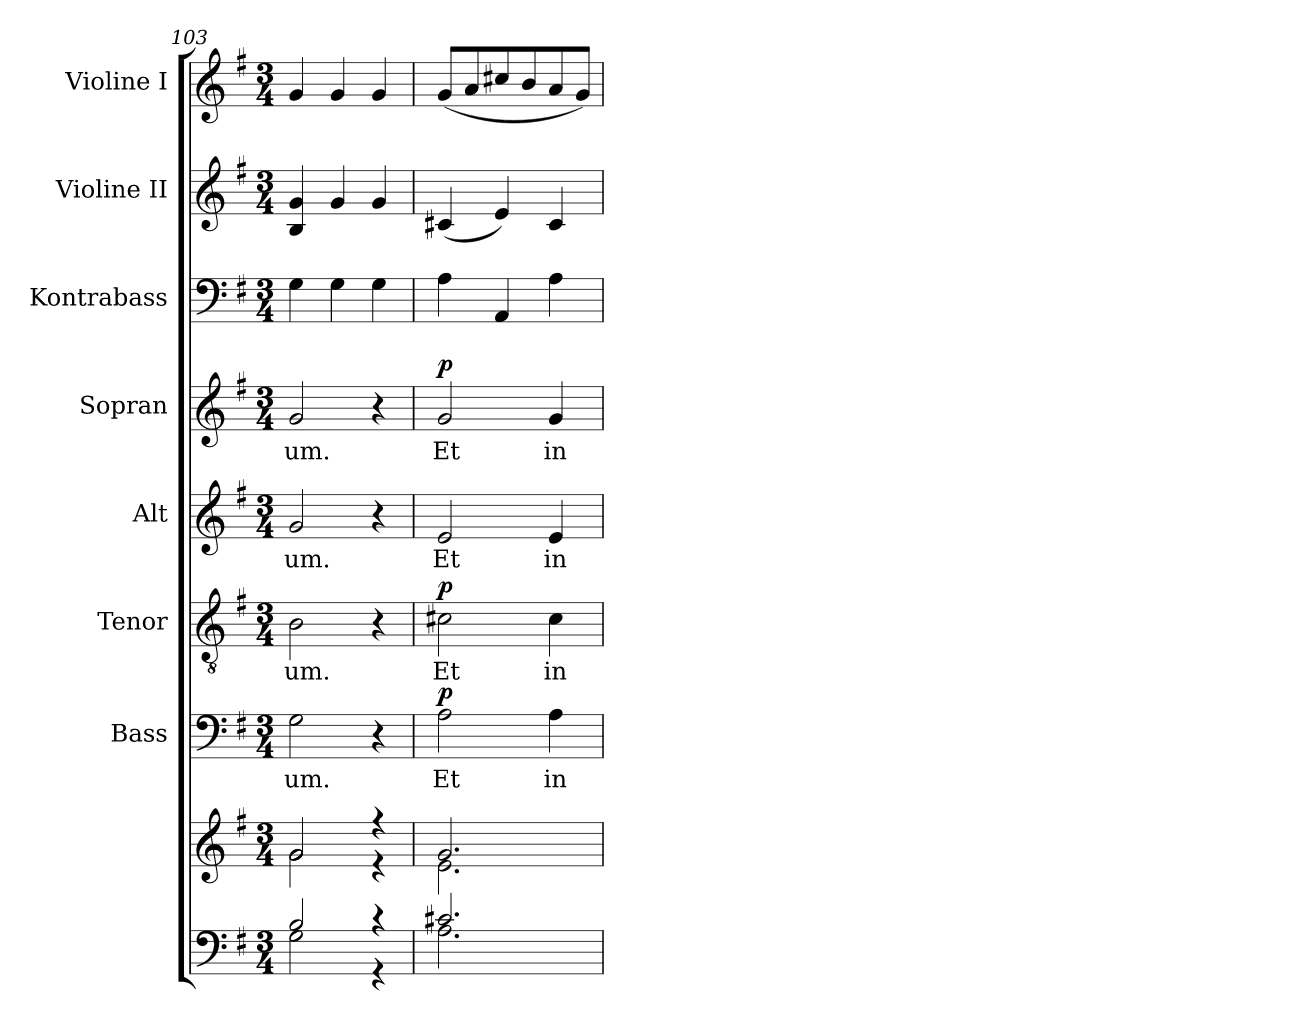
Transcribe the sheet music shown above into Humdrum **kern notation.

**kern	**kern	**kern	**text	**dynam	**kern	**text	**dynam	**kern	**text	**kern	**text	**dynam	**kern	**kern	**kern
*part8	*part8	*part7	*part7	*part7	*part6	*part6	*part6	*part5	*part5	*part4	*part4	*part4	*part3	*part2	*part1
*staff9	*staff8	*staff7	*staff7	*staff7	*staff6	*staff6	*staff6	*staff5	*staff5	*staff4	*staff4	*staff4	*staff3	*staff2	*staff1
*	*	*I"Bass	*	*	*I"Tenor	*	*	*I"Alt	*	*I"Sopran	*	*	*I"Kontrabass	*I"Violine II	*I"Violine I
*	*	*I'B.	*	*	*I'T.	*	*	*I'A.	*	*I'S.	*	*	*I'Kb.	*I'Vl. II	*I'Vl. I
*clefF4	*clefG2	*clefF4	*	*	*clefGv2	*	*	*clefG2	*	*clefG2	*	*	*clefF4	*clefG2	*clefG2
*	*	*	*	*	*	*	*	*	*	*	*	*	*ITrd7c12	*	*
*k[f#]	*k[f#]	*k[f#]	*	*	*k[f#]	*	*	*k[f#]	*	*k[f#]	*	*	*k[f#]	*k[f#]	*k[f#]
*G:	*G:	*G:	*	*	*G:	*	*	*G:	*	*G:	*	*	*G:	*G:	*G:
*M3/4	*M3/4	*M3/4	*	*	*M3/4	*	*	*M3/4	*	*M3/4	*	*	*M3/4	*M3/4	*M3/4
=103	=103	=103	=103	=103	=103	=103	=103	=103	=103	=103	=103	=103	=103	=103	=103
*^	*^	*	*	*	*	*	*	*	*	*	*	*	*	*	*
!	!	!	!	!	!LO:LY:b	!	!	!LO:LY:b	!	!	!LO:LY:b	!	!LO:LY:b	!	!	!	!
2B/	2G\	2g/	2g\	2G\	-um.	.	2B\	-um.	.	2g/	-um.	2g/	-um.	.	4GG\	4B/ 4g/	4g/
.	.	.	.	.	.	.	.	.	.	.	.	.	.	.	4GG\	4g/	4g/
4r	4r	4r	4r	4r	.	.	4r	.	.	4r	.	4r	.	.	4GG\	4g/	4g/
=104	=104	=104	=104	=104	=104	=104	=104	=104	=104	=104	=104	=104	=104	=104	=104	=104	=104
!	!	!	!	!	!LO:LY:b	!LO:DY:a	!	!LO:LY:b	!LO:DY:a	!	!LO:LY:b	!	!LO:LY:b	!LO:DY:a	!	!	!
2.c#X/	2.A\	2.g/	2.e\	2A\	Et	p	2c#X\	Et	p	2e/	Et	2g/	Et	p	4AA\	(<4c#X/	(<8g/L
.	.	.	.	.	.	.	.	.	.	.	.	.	.	.	.	.	8a/
.	.	.	.	.	.	.	.	.	.	.	.	.	.	.	4AAA/	4e/)	8cc#X/
.	.	.	.	.	.	.	.	.	.	.	.	.	.	.	.	.	8b/
!	!	!	!	!	!LO:LY:b	!	!	!LO:LY:b	!	!	!LO:LY:b	!	!LO:LY:b	!	!	!	!
.	.	.	.	4A\	in	.	4c#\	in	.	4e/	in	4g/	in	.	4AA\	4c#/	8a/
.	.	.	.	.	.	.	.	.	.	.	.	.	.	.	.	.	8g/J)
*v	*v	*	*	*	*	*	*	*	*	*	*	*	*	*	*	*	*
*	*v	*v	*	*	*	*	*	*	*	*	*	*	*	*	*	*
=	=	=	=	=	=	=	=	=	=	=	=	=	=	=	=
*-	*-	*-	*-	*-	*-	*-	*-	*-	*-	*-	*-	*-	*-	*-	*-
